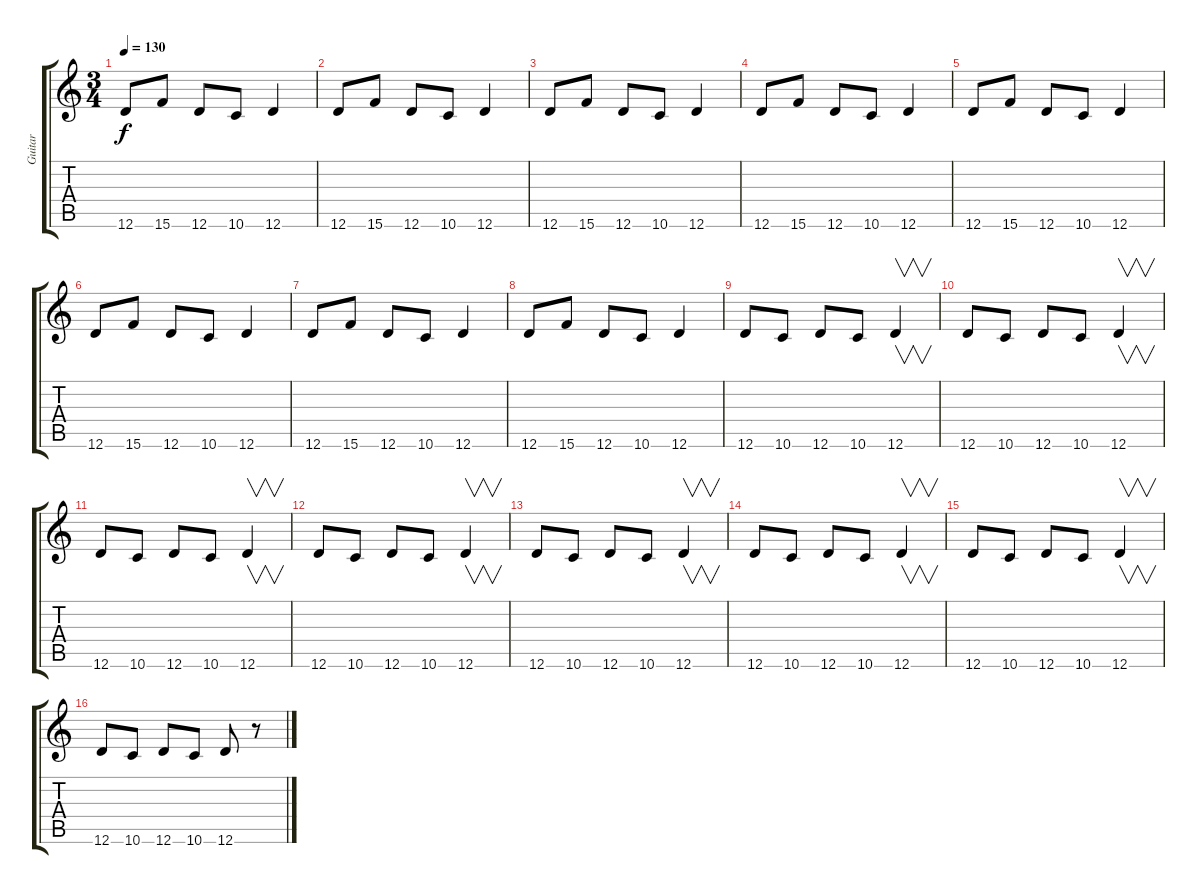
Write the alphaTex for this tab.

\track ("Guitar" "Guitar") {instrument distortionguitar}
\staff {score tabs}
\tuning (E4 B3 G3 D3 A2 D2) {hide}
\ts (3 4)
\tempo 130
\clef g2
\ks c
12.6.8{dy f volume 9 instrument overdrivenguitar} 15.6.8 12.6.8 10.6.8 12.6.4 |
12.6.8{volume 9 instrument overdrivenguitar} 15.6.8 12.6.8 10.6.8 12.6.4 |
12.6.8{volume 9 instrument overdrivenguitar} 15.6.8 12.6.8 10.6.8 12.6.4 |
12.6.8{volume 9 instrument overdrivenguitar} 15.6.8 12.6.8 10.6.8 12.6.4 |
12.6.8{volume 9 instrument overdrivenguitar} 15.6.8 12.6.8 10.6.8 12.6.4 |
12.6.8{volume 9 instrument overdrivenguitar} 15.6.8 12.6.8 10.6.8 12.6.4 |
12.6.8{volume 9 instrument overdrivenguitar} 15.6.8 12.6.8 10.6.8 12.6.4 |
12.6.8{volume 9 instrument overdrivenguitar} 15.6.8 12.6.8 10.6.8 12.6.4 |
12.6.8{volume 13 instrument distortionguitar} 10.6.8 12.6.8 10.6.8 12.6.4{v} |
12.6.8{volume 13 instrument distortionguitar} 10.6.8 12.6.8 10.6.8 12.6.4{v} |
12.6.8{volume 13 instrument distortionguitar} 10.6.8 12.6.8 10.6.8 12.6.4{v} |
12.6.8{volume 13 instrument distortionguitar} 10.6.8 12.6.8 10.6.8 12.6.4{v} |
12.6.8{volume 13 instrument distortionguitar} 10.6.8 12.6.8 10.6.8 12.6.4{v} |
12.6.8{volume 13 instrument distortionguitar} 10.6.8 12.6.8 10.6.8 12.6.4{v} |
12.6.8{volume 13 instrument distortionguitar} 10.6.8 12.6.8 10.6.8 12.6.4{v} |
12.6.8{volume 13 instrument distortionguitar} 10.6.8 12.6.8 10.6.8 12.6.8 r.8
